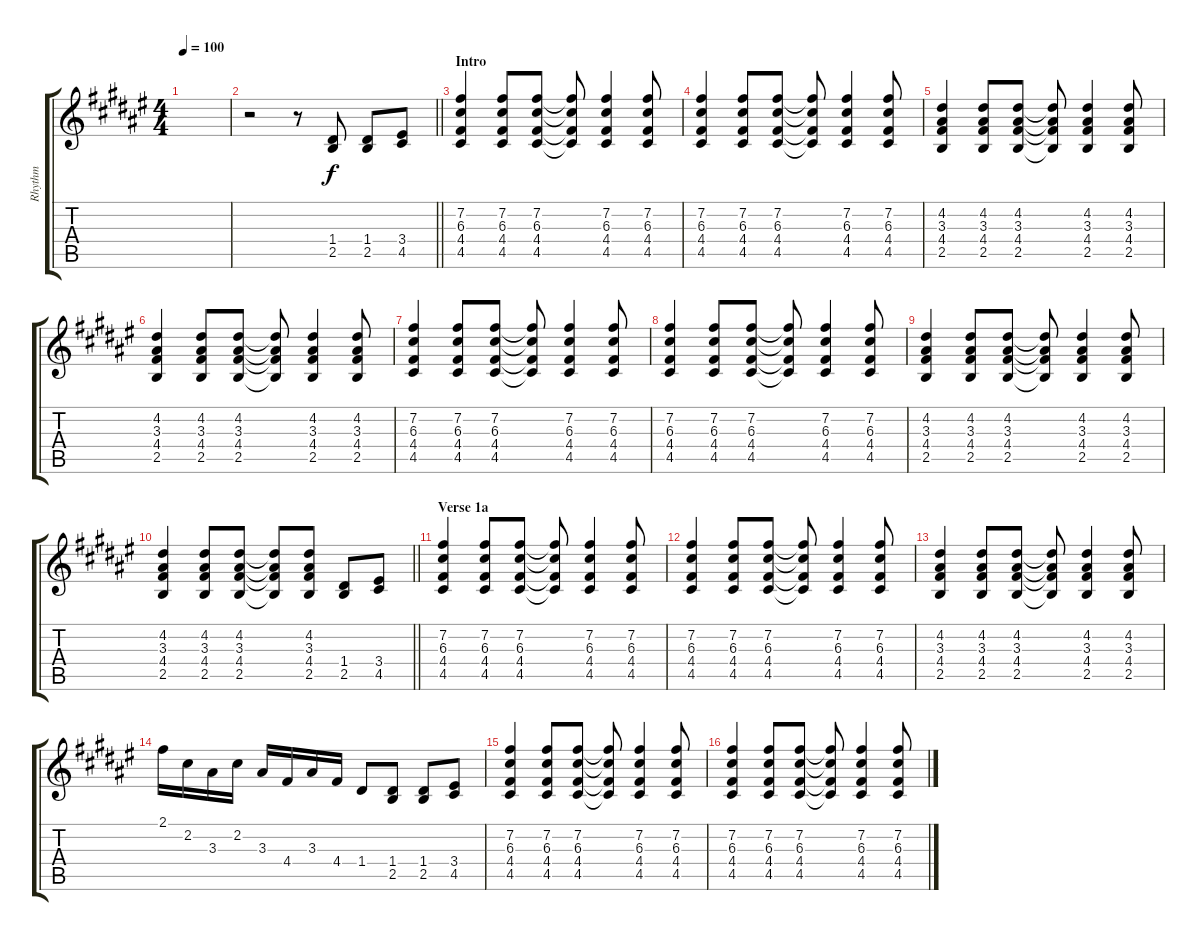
\track ("Rhythm" "Rhythm") {instrument electricguitarjazz}
\staff {score tabs}
\tuning (E4 B3 G3 D3 A2 E2) {hide}
\ts (4 4)
\tempo 100
\clef g2
\ks f#
|
\barLineRight lightlight
\ks d#minor
r.2 r.8 (1.4 2.5).8 (1.4 2.5).8 (3.4 4.5).8 |
\section ("" "Intro")
\ks f#
(7.2 6.3 4.4 4.5).4 (7.2 6.3 4.4 4.5).8 (7.2 6.3 4.4 4.5).8 (7.2{t} 6.3{t} 4.4{t} 4.5{t}).8 (7.2 6.3 4.4 4.5).4 (7.2 6.3 4.4 4.5).8 |
\ks d#minor
(7.2 6.3 4.4 4.5).4 (7.2 6.3 4.4 4.5).8 (7.2 6.3 4.4 4.5).8 (7.2{t} 6.3{t} 4.4{t} 4.5{t}).8 (7.2 6.3 4.4 4.5).4 (7.2 6.3 4.4 4.5).8 |
(4.2 3.3 4.4 2.5).4 (4.2 3.3 4.4 2.5).8 (4.2 3.3 4.4 2.5).8 (4.2{t} 3.3{t} 4.4{t} 2.5{t}).8 (4.2 3.3 4.4 2.5).4 (4.2 3.3 4.4 2.5).8 |
(4.2 3.3 4.4 2.5).4 (4.2 3.3 4.4 2.5).8 (4.2 3.3 4.4 2.5).8 (4.2{t} 3.3{t} 4.4{t} 2.5{t}).8 (4.2 3.3 4.4 2.5).4 (4.2 3.3 4.4 2.5).8 |
\ks f#
(7.2 6.3 4.4 4.5).4 (7.2 6.3 4.4 4.5).8 (7.2 6.3 4.4 4.5).8 (7.2{t} 6.3{t} 4.4{t} 4.5{t}).8 (7.2 6.3 4.4 4.5).4 (7.2 6.3 4.4 4.5).8 |
\ks d#minor
(7.2 6.3 4.4 4.5).4 (7.2 6.3 4.4 4.5).8 (7.2 6.3 4.4 4.5).8 (7.2{t} 6.3{t} 4.4{t} 4.5{t}).8 (7.2 6.3 4.4 4.5).4 (7.2 6.3 4.4 4.5).8 |
(4.2 3.3 4.4 2.5).4 (4.2 3.3 4.4 2.5).8 (4.2 3.3 4.4 2.5).8 (4.2{t} 3.3{t} 4.4{t} 2.5{t}).8 (4.2 3.3 4.4 2.5).4 (4.2 3.3 4.4 2.5).8 |
\barLineRight lightlight
(4.2 3.3 4.4 2.5).4 (4.2 3.3 4.4 2.5).8 (4.2 3.3 4.4 2.5).8 (4.2{t} 3.3{t} 4.4{t} 2.5{t}).8 (4.2 3.3 4.4 2.5).8 (1.4 2.5).8 (3.4 4.5).8 |
\section ("" "Verse 1a")
\ks f#
(7.2 6.3 4.4 4.5).4 (7.2 6.3 4.4 4.5).8 (7.2 6.3 4.4 4.5).8 (7.2{t} 6.3{t} 4.4{t} 4.5{t}).8 (7.2 6.3 4.4 4.5).4 (7.2 6.3 4.4 4.5).8 |
\ks d#minor
(7.2 6.3 4.4 4.5).4 (7.2 6.3 4.4 4.5).8 (7.2 6.3 4.4 4.5).8 (7.2{t} 6.3{t} 4.4{t} 4.5{t}).8 (7.2 6.3 4.4 4.5).4 (7.2 6.3 4.4 4.5).8 |
(4.2 3.3 4.4 2.5).4 (4.2 3.3 4.4 2.5).8 (4.2 3.3 4.4 2.5).8 (4.2{t} 3.3{t} 4.4{t} 2.5{t}).8 (4.2 3.3 4.4 2.5).4 (4.2 3.3 4.4 2.5).8 |
2.1.16 2.2.16 3.3.16 2.2.16 3.3.16 4.4.16 3.3.16 4.4.16 1.4.8 (1.4 2.5).8 (1.4 2.5).8 (3.4 4.5).8 |
\ks f#
(7.2 6.3 4.4 4.5).4 (7.2 6.3 4.4 4.5).8 (7.2 6.3 4.4 4.5).8 (7.2{t} 6.3{t} 4.4{t} 4.5{t}).8 (7.2 6.3 4.4 4.5).4 (7.2 6.3 4.4 4.5).8 |
\ks d#minor
(7.2 6.3 4.4 4.5).4 (7.2 6.3 4.4 4.5).8 (7.2 6.3 4.4 4.5).8 (7.2{t} 6.3{t} 4.4{t} 4.5{t}).8 (7.2 6.3 4.4 4.5).4 (7.2 6.3 4.4 4.5).8
